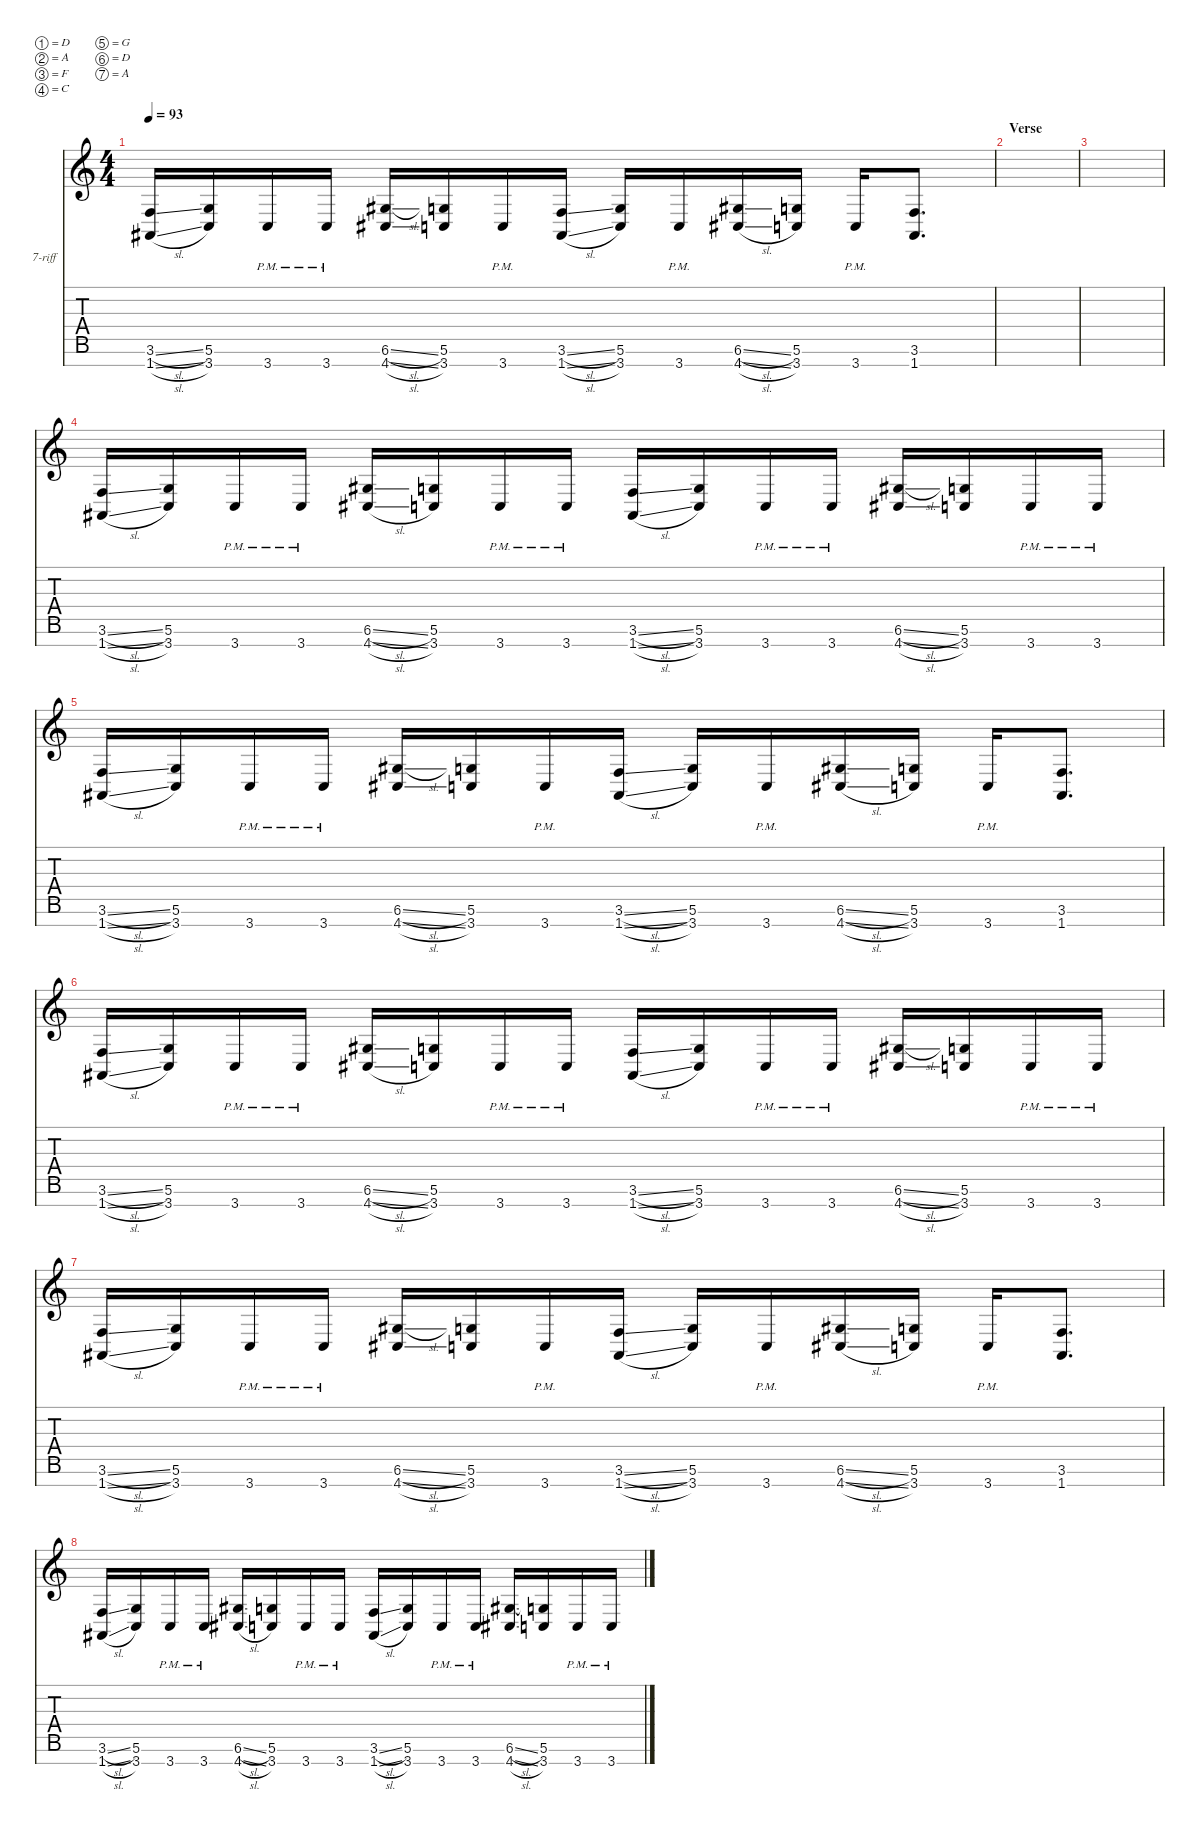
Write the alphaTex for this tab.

\defaultSystemsLayout 4
\hideDynamics
\bracketExtendMode nobrackets
\firstSystemTrackNameOrientation horizontal
\otherSystemsTrackNameOrientation horizontal
\track ("7-riff" "7-riff") {solo instrument distortionguitar}
\staff {score tabs}
\tuning (D4 A3 F3 C3 G2 D2 A1)
\ts (4 4)
\scale
1.03043
\tempo 93
\accidentals auto
\clef g2
\ottava regular
\simile none
\ks c
(3.6{sl} 1.7{sl acc #}).16{dy f beam Up} (5.6 3.7).16{beam Up} 3.7{pm}.16{beam Up} 3.7{pm}.16{beam Up} (4.7{sl acc #} 6.6{sl acc #}).16{beam Up} (3.7 5.6).16{beam Up} 3.7{pm}.16{beam Up} (3.6{sl} 1.7{sl acc #}).16{beam Up} (5.6 3.7).16{beam Up} 3.7{pm}.16{beam Up} (6.6{sl acc #} 4.7{sl acc #}).16{beam Up} (5.6 3.7).16{beam Up} 3.7{pm}.16{beam Up} (3.6 1.7{acc #}).8{d beam Up} |
\section ("" "Verse")
\scale
0.969568 |
\scale
1.03043 |
\scale
0.969568 (3.6{sl} 1.7{sl acc #}).16{beam Up} (5.6 3.7).16{beam Up} 3.7{pm}.16{beam Up} 3.7{pm}.16{beam Up} (6.6{sl acc #} 4.7{sl acc #}).16{beam Up} (5.6 3.7).16{beam Up} 3.7{pm}.16{beam Up} 3.7{pm}.16{beam Up} (3.6{sl} 1.7{sl acc #}).16{beam Up} (5.6 3.7).16{beam Up} 3.7{pm}.16{beam Up} 3.7{pm}.16{beam Up} (4.7{sl acc #} 6.6{sl acc #}).16{beam Up} (3.7 5.6).16{beam Up} 3.7{pm}.16{beam Up} 3.7{pm}.16{beam Up} |
\scale
1.03043 (3.6{sl} 1.7{sl acc #}).16{beam Up} (5.6 3.7).16{beam Up} 3.7{pm}.16{beam Up} 3.7{pm}.16{beam Up} (4.7{sl acc #} 6.6{sl acc #}).16{beam Up} (3.7 5.6).16{beam Up} 3.7{pm}.16{beam Up} (3.6{sl} 1.7{sl acc #}).16{beam Up} (5.6 3.7).16{beam Up} 3.7{pm}.16{beam Up} (6.6{sl acc #} 4.7{sl acc #}).16{beam Up} (5.6 3.7).16{beam Up} 3.7{pm}.16{beam Up} (3.6 1.7{acc #}).8{d beam Up} |
\scale
0.969568 (3.6{sl} 1.7{sl acc #}).16{beam Up} (5.6 3.7).16{beam Up} 3.7{pm}.16{beam Up} 3.7{pm}.16{beam Up} (6.6{sl acc #} 4.7{sl acc #}).16{beam Up} (5.6 3.7).16{beam Up} 3.7{pm}.16{beam Up} 3.7{pm}.16{beam Up} (3.6{sl} 1.7{sl acc #}).16{beam Up} (5.6 3.7).16{beam Up} 3.7{pm}.16{beam Up} 3.7{pm}.16{beam Up} (4.7{sl acc #} 6.6{sl acc #}).16{beam Up} (3.7 5.6).16{beam Up} 3.7{pm}.16{beam Up} 3.7{pm}.16{beam Up} |
\scale
1.03043 (3.6{sl} 1.7{sl acc #}).16{beam Up} (5.6 3.7).16{beam Up} 3.7{pm}.16{beam Up} 3.7{pm}.16{beam Up} (4.7{sl acc #} 6.6{sl acc #}).16{beam Up} (3.7 5.6).16{beam Up} 3.7{pm}.16{beam Up} (3.6{sl} 1.7{sl acc #}).16{beam Up} (5.6 3.7).16{beam Up} 3.7{pm}.16{beam Up} (6.6{sl acc #} 4.7{sl acc #}).16{beam Up} (5.6 3.7).16{beam Up} 3.7{pm}.16{beam Up} (3.6 1.7{acc #}).8{d beam Up} |
\scale
0.969568 (3.6{sl} 1.7{sl acc #}).16{beam Up} (5.6 3.7).16{beam Up} 3.7{pm}.16{beam Up} 3.7{pm}.16{beam Up} (6.6{sl acc #} 4.7{sl acc #}).16{beam Up} (5.6 3.7).16{beam Up} 3.7{pm}.16{beam Up} 3.7{pm}.16{beam Up} (3.6{sl} 1.7{sl acc #}).16{beam Up} (5.6 3.7).16{beam Up} 3.7{pm}.16{beam Up} 3.7{pm}.16{beam Up} (4.7{sl acc #} 6.6{sl acc #}).16{beam Up} (3.7 5.6).16{beam Up} 3.7{pm}.16{beam Up} 3.7{pm}.16{beam Up}
